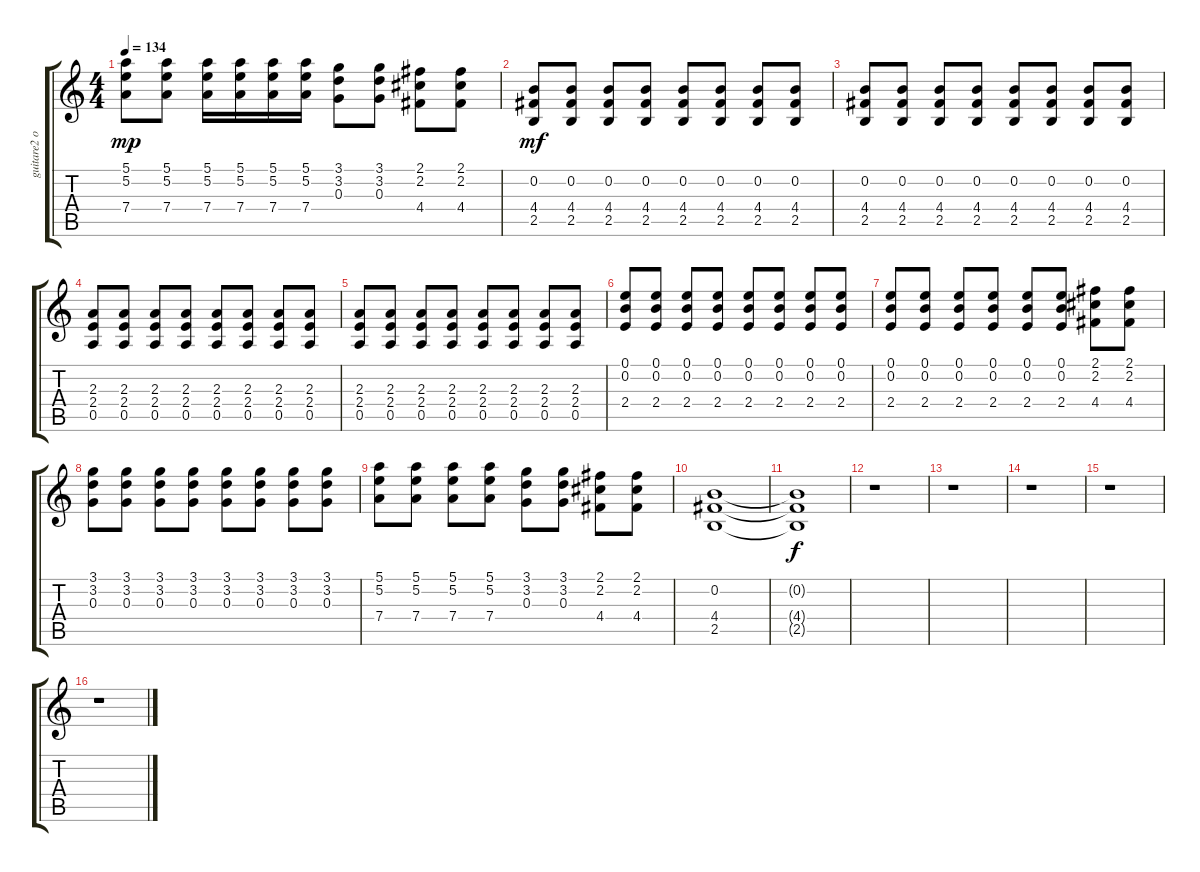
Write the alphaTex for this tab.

\track ("guitare2 overdrive" "guitare2 o") {instrument overdrivenguitar}
\staff {score tabs}
\tuning (E4 B3 G3 D3 A2 E2) {hide}
\ts (4 4)
\tempo 134
\clef g2
\ks c
(5.1 5.2 7.4).8{dy mp} (5.1 5.2 7.4).8 (5.1 5.2 7.4).16 (5.1 5.2 7.4).16 (5.1 5.2 7.4).16 (5.1 5.2 7.4).16 (3.1 3.2 0.3).8 (3.1 3.2 0.3).8 (2.1 2.2 4.4).8 (2.1 2.2 4.4).8 |
(0.2 4.4 2.5).8{dy mf} (0.2 4.4 2.5).8 (0.2 4.4 2.5).8 (0.2 4.4 2.5).8 (0.2 4.4 2.5).8 (0.2 4.4 2.5).8 (0.2 4.4 2.5).8 (0.2 4.4 2.5).8 |
(0.2 4.4 2.5).8 (0.2 4.4 2.5).8 (0.2 4.4 2.5).8 (0.2 4.4 2.5).8 (0.2 4.4 2.5).8 (0.2 4.4 2.5).8 (0.2 4.4 2.5).8 (0.2 4.4 2.5).8 |
(2.3 2.4 0.5).8 (2.3 2.4 0.5).8 (2.3 2.4 0.5).8 (2.3 2.4 0.5).8 (2.3 2.4 0.5).8 (2.3 2.4 0.5).8 (2.3 2.4 0.5).8 (2.3 2.4 0.5).8 |
(2.3 2.4 0.5).8 (2.3 2.4 0.5).8 (2.3 2.4 0.5).8 (2.3 2.4 0.5).8 (2.3 2.4 0.5).8 (2.3 2.4 0.5).8 (2.3 2.4 0.5).8 (2.3 2.4 0.5).8 |
(0.1 0.2 2.4).8 (0.1 0.2 2.4).8 (0.1 0.2 2.4).8 (0.1 0.2 2.4).8 (0.1 0.2 2.4).8 (0.1 0.2 2.4).8 (0.1 0.2 2.4).8 (0.1 0.2 2.4).8 |
(0.1 0.2 2.4).8 (0.1 0.2 2.4).8 (0.1 0.2 2.4).8 (0.1 0.2 2.4).8 (0.1 0.2 2.4).8 (0.1 0.2 2.4).8 (2.1 2.2 4.4).8 (2.1 2.2 4.4).8 |
(3.1 3.2 0.3).8 (3.1 3.2 0.3).8 (3.1 3.2 0.3).8 (3.1 3.2 0.3).8 (3.1 3.2 0.3).8 (3.1 3.2 0.3).8 (3.1 3.2 0.3).8 (3.1 3.2 0.3).8 |
(5.1 5.2 7.4).8 (5.1 5.2 7.4).8 (5.1 5.2 7.4).8 (5.1 5.2 7.4).8 (3.1 3.2 0.3).8 (3.1 3.2 0.3).8 (2.1 2.2 4.4).8 (2.1 2.2 4.4).8 |
(0.2 4.4 2.5).1 |
(0.2{t} 4.4{t} 2.5{t}).1{dy f} |
r.1 |
r.1 |
r.1 |
r.1 |
r.1
